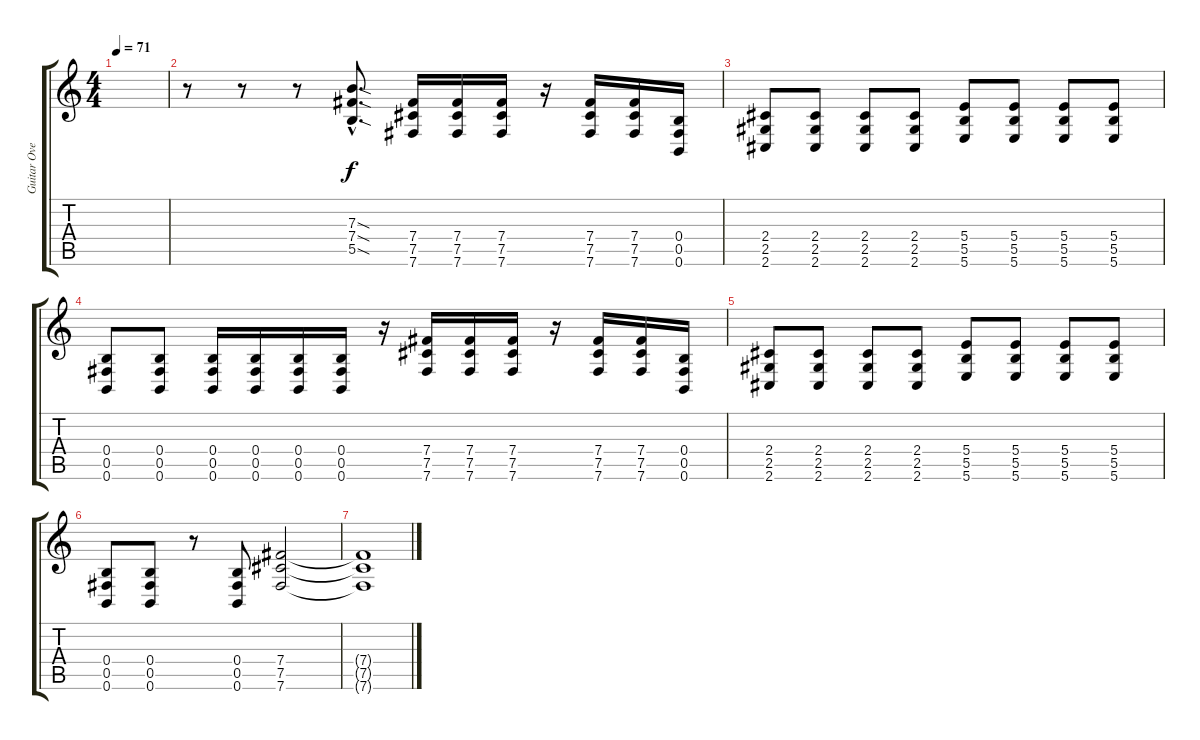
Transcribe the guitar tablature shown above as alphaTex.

\track ("Guitar Overdub/ Solo (Ryan Peake)" "Guitar Ove") {instrument distortionguitar}
\staff {score tabs}
\tuning (Db4 Ab3 E3 B2 Gb2 B1) {hide}
\ts (4 4)
\tempo 71
\clef g2
\ks c
|
r.8 r.8 r.8 (7.3{sod hac} 7.4{sod hac} 5.5{sod hac}).8{d dy f} (7.4 7.5 7.6).16 (7.4 7.5 7.6).16 (7.4 7.5 7.6).16 r.16 (7.4 7.5 7.6).16 (7.4 7.5 7.6).16 (0.4 0.5 0.6).16 |
(2.4 2.5 2.6).8 (2.4 2.5 2.6).8 (2.4 2.5 2.6).8 (2.4 2.5 2.6).8 (5.4 5.5 5.6).8 (5.4 5.5 5.6).8 (5.4 5.5 5.6).8 (5.4 5.5 5.6).8 |
(0.4 0.5 0.6).8 (0.4 0.5 0.6).8 (0.4 0.5 0.6).16 (0.4 0.5 0.6).16 (0.4 0.5 0.6).16 (0.4 0.5 0.6).16 r.16 (7.4 7.5 7.6).16 (7.4 7.5 7.6).16 (7.4 7.5 7.6).16 r.16 (7.4 7.5 7.6).16 (7.4 7.5 7.6).16 (0.4 0.5 0.6).16 |
(2.4 2.5 2.6).8 (2.4 2.5 2.6).8 (2.4 2.5 2.6).8 (2.4 2.5 2.6).8 (5.4 5.5 5.6).8 (5.4 5.5 5.6).8 (5.4 5.5 5.6).8 (5.4 5.5 5.6).8 |
(0.4 0.5 0.6).8 (0.4 0.5 0.6).8 r.8 (0.4 0.5 0.6).8 (7.4 7.5 7.6).2 |
(7.4{t} 7.5{t} 7.6{t}).1
